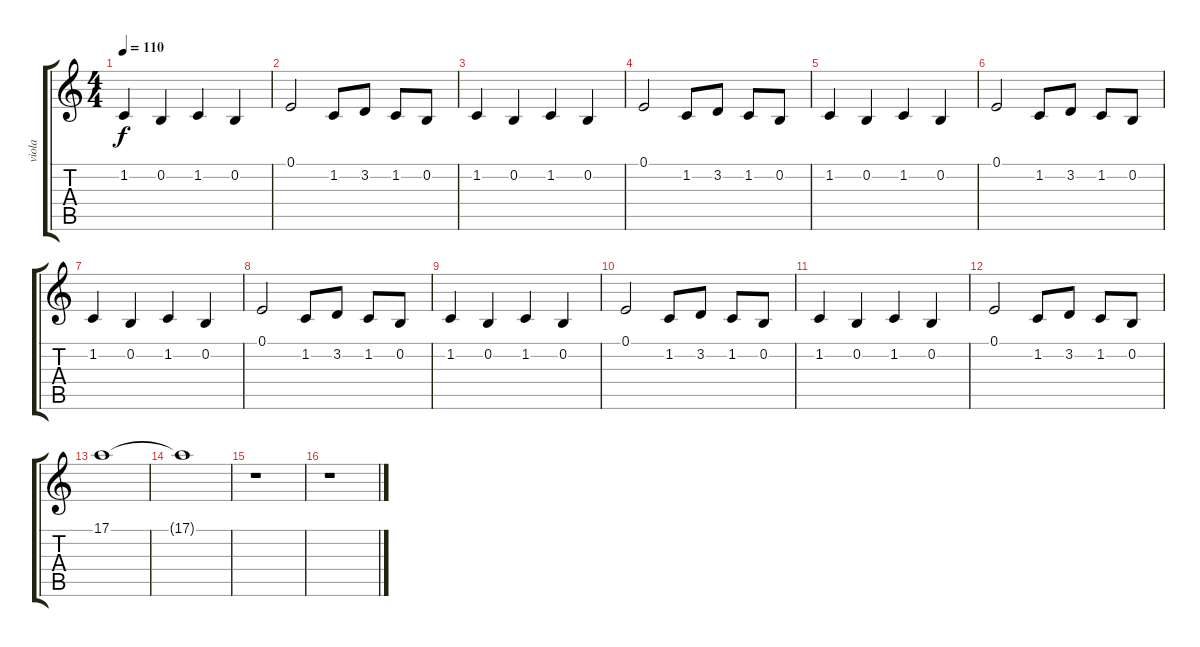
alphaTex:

\track ("viola" "viola") {instrument viola}
\staff {score tabs}
\tuning (E4 B3 G3 D3 A2 E2) {hide}
\ts (4 4)
\tempo 110
\clef g2
\ks c
1.2.4{dy f} 0.2.4 1.2.4 0.2.4 |
0.1.2 1.2.8 3.2.8 1.2.8 0.2.8 |
1.2.4 0.2.4 1.2.4 0.2.4 |
0.1.2 1.2.8 3.2.8 1.2.8 0.2.8 |
1.2.4 0.2.4 1.2.4 0.2.4 |
0.1.2 1.2.8 3.2.8 1.2.8 0.2.8 |
1.2.4 0.2.4 1.2.4 0.2.4 |
0.1.2 1.2.8 3.2.8 1.2.8 0.2.8 |
1.2.4 0.2.4 1.2.4 0.2.4 |
0.1.2 1.2.8 3.2.8 1.2.8 0.2.8 |
1.2.4 0.2.4 1.2.4 0.2.4 |
0.1.2 1.2.8 3.2.8 1.2.8 0.2.8 |
17.1.1 |
17.1{t}.1 |
r.1 |
r.1
